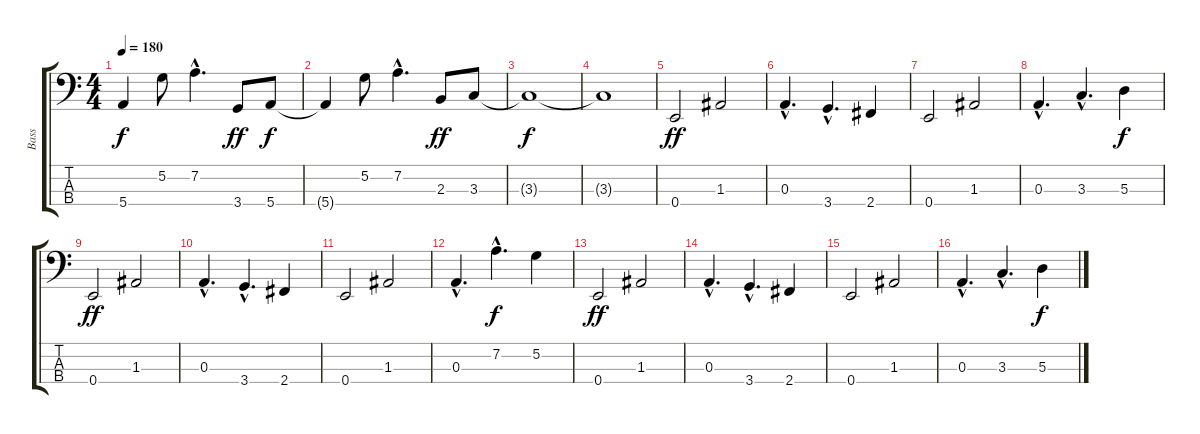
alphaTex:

\track ("Bass" "Bass") {instrument electricbasspick}
\staff {score tabs}
\tuning (G2 D2 A1 E1) {hide}
\ts (4 4)
\tempo 180
\clef f4
\ks c
5.4{t}.4{dy f} 5.2.8 7.2{hac}.4{d} 3.4.8{dy ff} 5.4.8{dy f} |
5.4{t}.4 5.2.8 7.2{hac}.4{d} 2.3.8{dy ff} 3.3.8 |
3.3{t}.1{dy f} |
3.3{t}.1 |
0.4.2{dy ff} 1.3.2 |
0.3{hac}.4{d} 3.4{hac}.4{d} 2.4.4 |
0.4.2 1.3.2 |
0.3{hac}.4{d} 3.3{hac}.4{d} 5.3.4{dy f} |
0.4.2{dy ff} 1.3.2 |
0.3{hac}.4{d} 3.4{hac}.4{d} 2.4.4 |
0.4.2 1.3.2 |
0.3{hac}.4{d} 7.2{hac}.4{d dy f} 5.2.4 |
0.4.2{dy ff} 1.3.2 |
0.3{hac}.4{d} 3.4{hac}.4{d} 2.4.4 |
0.4.2 1.3.2 |
0.3{hac}.4{d} 3.3{hac}.4{d} 5.3.4{dy f}
